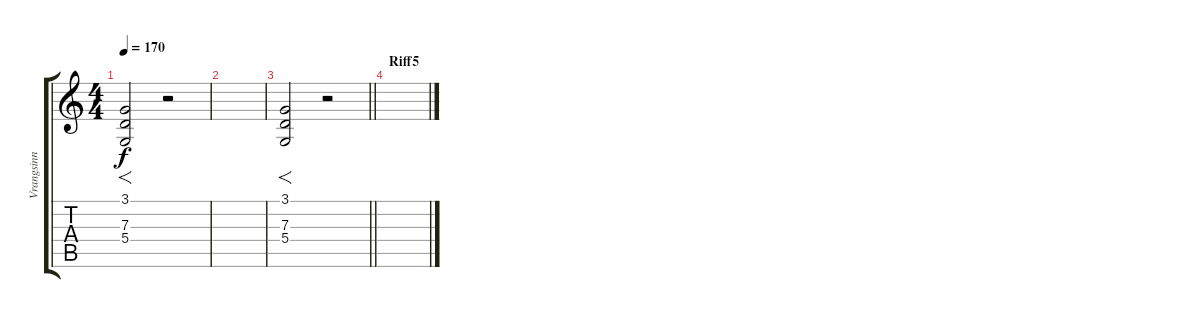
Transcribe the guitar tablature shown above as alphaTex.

\track ("Vrangsinn - Synth + Sound FX" "Vrangsinn ") {instrument stringensemble2}
\staff {score tabs}
\tuning (E4 B3 G3 D3 A2 E2) {hide}
\ts (4 4)
\tempo 170
\clef g2
\ks c
(3.1 7.3 5.4).2{f dy f} r.2 |
|
\barLineRight lightlight
(3.1 7.3 5.4).2{f} r.2 |
\section ("" "Riff5")
